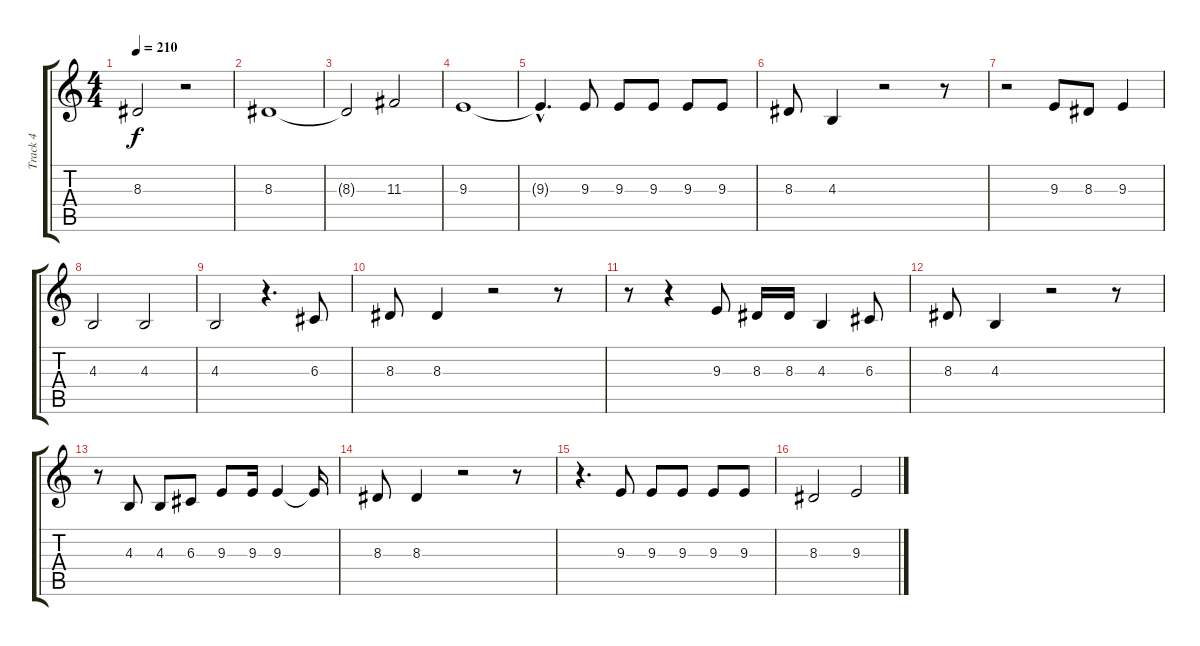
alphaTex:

\track ("Track 4" "Track 4") {instrument trombone}
\staff {score tabs}
\tuning (E4 B3 G3 D3 A2 E2) {hide}
\ts (4 4)
\tempo 210
\clef g2
\ks c
8.3.2{dy f} r.2 |
8.3.1 |
8.3{t}.2 11.3.2 |
9.3.1 |
9.3{hac t}.4{d} 9.3.8 9.3.8 9.3.8 9.3.8 9.3.8 |
8.3.8 4.3.4 r.2 r.8 |
r.2 9.3.8 8.3.8 9.3.4 |
4.3.2 4.3.2 |
4.3.2 r.4{d} 6.3.8 |
8.3.8 8.3.4 r.2 r.8 |
r.8 r.4 9.3.8 8.3.16 8.3.16 4.3.4 6.3.8 |
8.3.8 4.3.4 r.2 r.8 |
r.8 4.3.8 4.3.8 6.3.8 9.3.8 9.3.16 9.3.4 9.3{t}.16 |
8.3.8 8.3.4 r.2 r.8 |
r.4{d} 9.3.8 9.3.8 9.3.8 9.3.8 9.3.8 |
8.3.2 9.3.2
